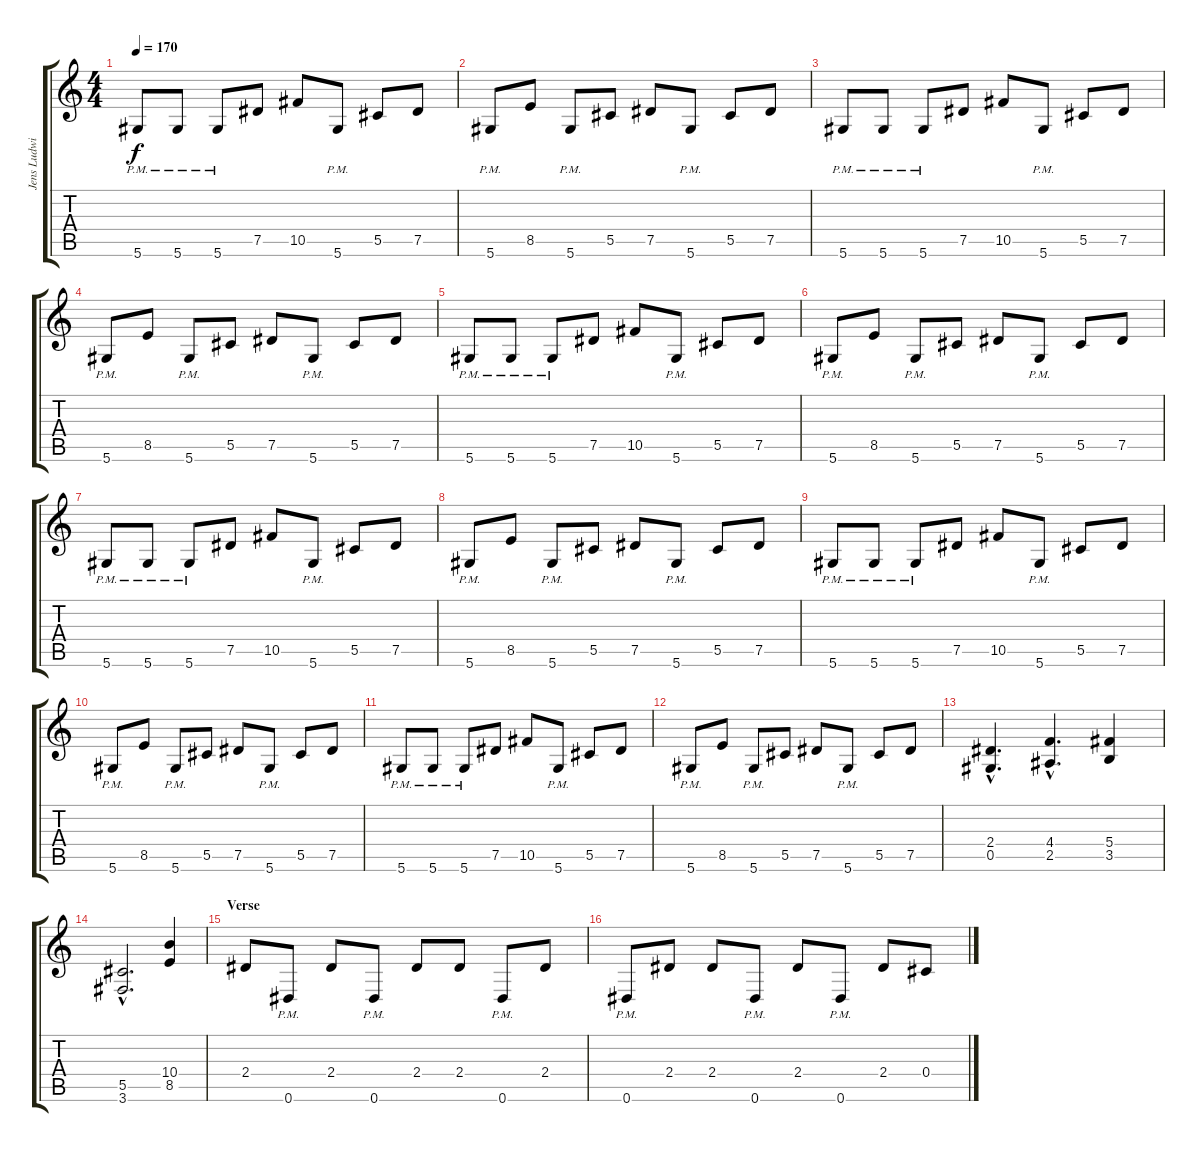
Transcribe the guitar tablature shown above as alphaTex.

\track ("Jens Ludwig (?)" "Jens Ludwi") {instrument distortionguitar}
\staff {score tabs}
\tuning (Eb4 Bb3 Gb3 Db3 Ab2 Eb2) {hide}
\ts (4 4)
\tempo 170
\clef g2
\ks c
5.6{pm}.8{dy f} 5.6{pm}.8 5.6{pm}.8 7.5.8 10.5.8 5.6{pm}.8 5.5.8 7.5.8 |
5.6{pm}.8 8.5.8 5.6{pm}.8 5.5.8 7.5.8 5.6{pm}.8 5.5.8 7.5.8 |
5.6{pm}.8 5.6{pm}.8 5.6{pm}.8 7.5.8 10.5.8 5.6{pm}.8 5.5.8 7.5.8 |
5.6{pm}.8 8.5.8 5.6{pm}.8 5.5.8 7.5.8 5.6{pm}.8 5.5.8 7.5.8 |
5.6{pm}.8 5.6{pm}.8 5.6{pm}.8 7.5.8 10.5.8 5.6{pm}.8 5.5.8 7.5.8 |
5.6{pm}.8 8.5.8 5.6{pm}.8 5.5.8 7.5.8 5.6{pm}.8 5.5.8 7.5.8 |
5.6{pm}.8 5.6{pm}.8 5.6{pm}.8 7.5.8 10.5.8 5.6{pm}.8 5.5.8 7.5.8 |
5.6{pm}.8 8.5.8 5.6{pm}.8 5.5.8 7.5.8 5.6{pm}.8 5.5.8 7.5.8 |
5.6{pm}.8 5.6{pm}.8 5.6{pm}.8 7.5.8 10.5.8 5.6{pm}.8 5.5.8 7.5.8 |
5.6{pm}.8 8.5.8 5.6{pm}.8 5.5.8 7.5.8 5.6{pm}.8 5.5.8 7.5.8 |
5.6{pm}.8 5.6{pm}.8 5.6{pm}.8 7.5.8 10.5.8 5.6{pm}.8 5.5.8 7.5.8 |
5.6{pm}.8 8.5.8 5.6{pm}.8 5.5.8 7.5.8 5.6{pm}.8 5.5.8 7.5.8 |
(2.4{hac} 0.5{hac}).4{d} (4.4{hac} 2.5{hac}).4{d} (5.4 3.5).4 |
(5.5{hac} 3.6{hac}).2{d} (10.4 8.5).4 |
\section ("" "Verse")
2.4.8 0.6{pm}.8 2.4.8 0.6{pm}.8 2.4.8 2.4.8 0.6{pm}.8 2.4.8 |
0.6{pm}.8 2.4.8 2.4.8 0.6{pm}.8 2.4.8 0.6{pm}.8 2.4.8 0.4.8
